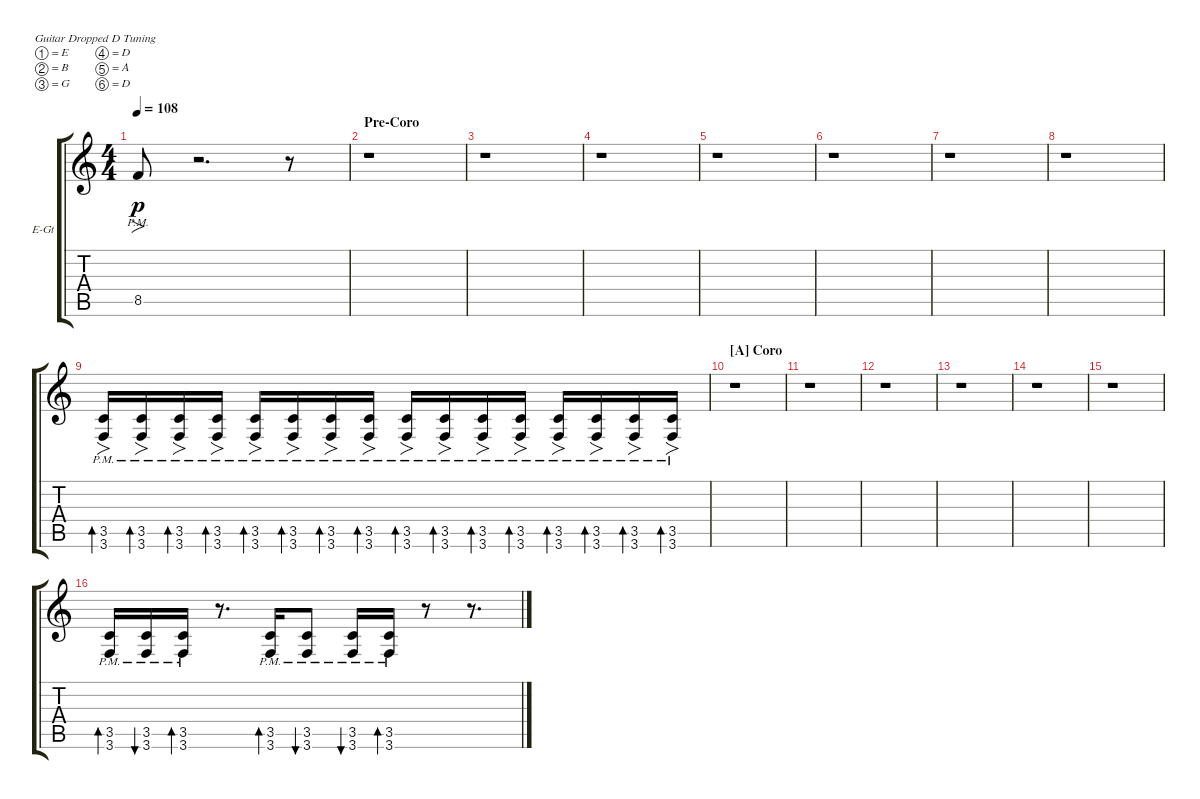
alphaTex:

\defaultSystemsLayout 4
\bracketExtendMode groupsimilarinstruments
\firstSystemTrackNameOrientation horizontal
\otherSystemsTrackNameOrientation horizontal
\track ("E. Guitar 2 (P.M.)" "E-Gt") {instrument distortionguitar}
\staff {score tabs}
\tuning (E4 B3 G3 D3 A2 D2)
\ts (4 4)
\tempo 108
\clef g2
\scale
0.333333
\ks c
8.5{pm}.8{fo dy p} r.2{d} r.8 |
\section ("" "Pre-Coro")
\scale
0.333333 r.1 |
\scale
0.333333 r.1 |
\scale
0.333333 r.1 |
\scale
0.333333 r.1 |
\scale
0.333333 r.1 |
\scale
0.333333 r.1 |
\scale
0.333333 r.1 |
\scale
0.333333 (3.5{pm} 3.6{pm}).16{fo bd 30} (3.5{pm} 3.6{pm}).16{fo bd 30} (3.5{pm} 3.6{pm}).16{fo bd 30} (3.5{pm} 3.6{pm}).16{fo bd 30} (3.5{pm} 3.6{pm}).16{fo bd 30} (3.5{pm} 3.6{pm}).16{fo bd 30} (3.5{pm} 3.6{pm}).16{fo bd 30} (3.5{pm} 3.6{pm}).16{fo bd 30} (3.5{pm} 3.6{pm}).16{fo bd 30} (3.5{pm} 3.6{pm}).16{fo bd 30} (3.5{pm} 3.6{pm}).16{fo bd 30} (3.5{pm} 3.6{pm}).16{fo bd 30} (3.5{pm} 3.6{pm}).16{fo bd 30} (3.5{pm} 3.6{pm}).16{fo bd 30} (3.5{pm} 3.6{pm}).16{fo bd 30} (3.5{pm} 3.6{pm}).16{fo bd 30} |
\section ("A" "Coro")
\scale
0.333333 r.1 |
\scale
0.333333 r.1 |
\scale
0.333333 r.1 |
\scale
0.333333 r.1 |
\scale
0.333333 r.1 |
\scale
0.333333 r.1 |
\scale
0.333333 (3.6{pm} 3.5{pm}).16{bd 30} (3.6{pm} 3.5{pm}).16{bu 30} (3.6{pm} 3.5{pm}).16{bd 30} r.8{d} (3.6{pm} 3.5{pm}).16{bd 30} (3.6{pm} 3.5{pm}).8{bu 30} (3.6{pm} 3.5{pm}).16{bu 30} (3.6{pm} 3.5{pm}).16{bd 30} r.8 r.8{d}
